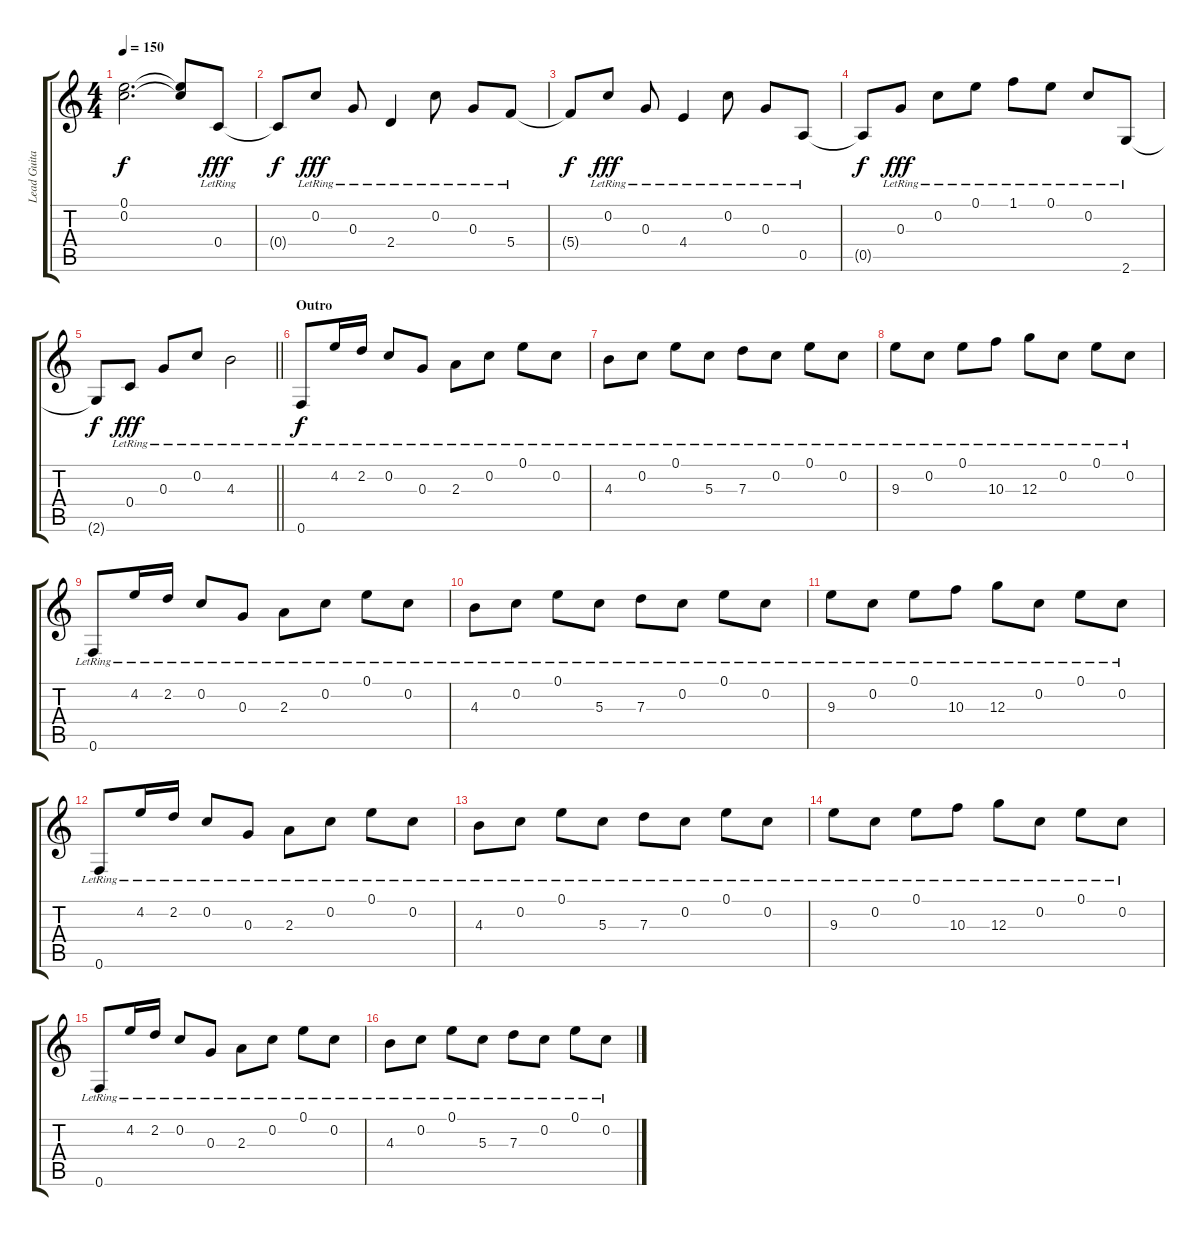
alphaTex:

\track ("Lead Guitar" "Lead Guita") {instrument electricguitarjazz}
\staff {score tabs}
\tuning (E4 C4 G3 C3 A2 F2) {hide}
\ts (4 4)
\tempo 150
\clef g2
\ks c
(0.1{t} 0.2{t}).2{d dy f} (0.1{t} 0.2{t}).8 0.4{lr}.8{dy fff} |
0.4{t}.8{dy f} 0.2{lr}.8{dy fff} 0.3{lr}.8 2.4{lr}.4 0.2{lr}.8 0.3{lr}.8 5.4{lr}.8 |
5.4{t}.8{dy f} 0.2{lr}.8{dy fff} 0.3{lr}.8 4.4{lr}.4 0.2{lr}.8 0.3{lr}.8 0.5{lr}.8 |
0.5{t}.8{dy f} 0.3{lr}.8{dy fff} 0.2{lr}.8 0.1{lr}.8 1.1{lr}.8 0.1{lr}.8 0.2{lr}.8 2.6{lr}.8 |
\barLineRight lightlight
2.6{t}.8{dy f} 0.4{lr}.8{dy fff} 0.3{lr}.8 0.2{lr}.8 4.3{lr}.2 |
\section ("" "Outro")
0.6{lr}.8{dy f} 4.2{lr}.16 2.2{lr}.16 0.2{lr}.8 0.3{lr}.8 2.3{lr}.8 0.2{lr}.8 0.1{lr}.8 0.2{lr}.8 |
4.3{lr}.8 0.2{lr}.8 0.1{lr}.8 5.3{lr}.8 7.3{lr}.8 0.2{lr}.8 0.1{lr}.8 0.2{lr}.8 |
9.3{lr}.8 0.2{lr}.8 0.1{lr}.8 10.3{lr}.8 12.3{lr}.8 0.2{lr}.8 0.1{lr}.8 0.2{lr}.8 |
0.6{lr}.8 4.2{lr}.16 2.2{lr}.16 0.2{lr}.8 0.3{lr}.8 2.3{lr}.8 0.2{lr}.8 0.1{lr}.8 0.2{lr}.8 |
4.3{lr}.8 0.2{lr}.8 0.1{lr}.8 5.3{lr}.8 7.3{lr}.8 0.2{lr}.8 0.1{lr}.8 0.2{lr}.8 |
9.3{lr}.8 0.2{lr}.8 0.1{lr}.8 10.3{lr}.8 12.3{lr}.8 0.2{lr}.8 0.1{lr}.8 0.2{lr}.8 |
0.6{lr}.8 4.2{lr}.16 2.2{lr}.16 0.2{lr}.8 0.3{lr}.8 2.3{lr}.8 0.2{lr}.8 0.1{lr}.8 0.2{lr}.8 |
4.3{lr}.8 0.2{lr}.8 0.1{lr}.8 5.3{lr}.8 7.3{lr}.8 0.2{lr}.8 0.1{lr}.8 0.2{lr}.8 |
9.3{lr}.8 0.2{lr}.8 0.1{lr}.8 10.3{lr}.8 12.3{lr}.8 0.2{lr}.8 0.1{lr}.8 0.2{lr}.8 |
0.6{lr}.8 4.2{lr}.16 2.2{lr}.16 0.2{lr}.8 0.3{lr}.8 2.3{lr}.8 0.2{lr}.8 0.1{lr}.8 0.2{lr}.8 |
4.3{lr}.8 0.2{lr}.8 0.1{lr}.8 5.3{lr}.8 7.3{lr}.8 0.2{lr}.8 0.1{lr}.8 0.2{lr}.8
